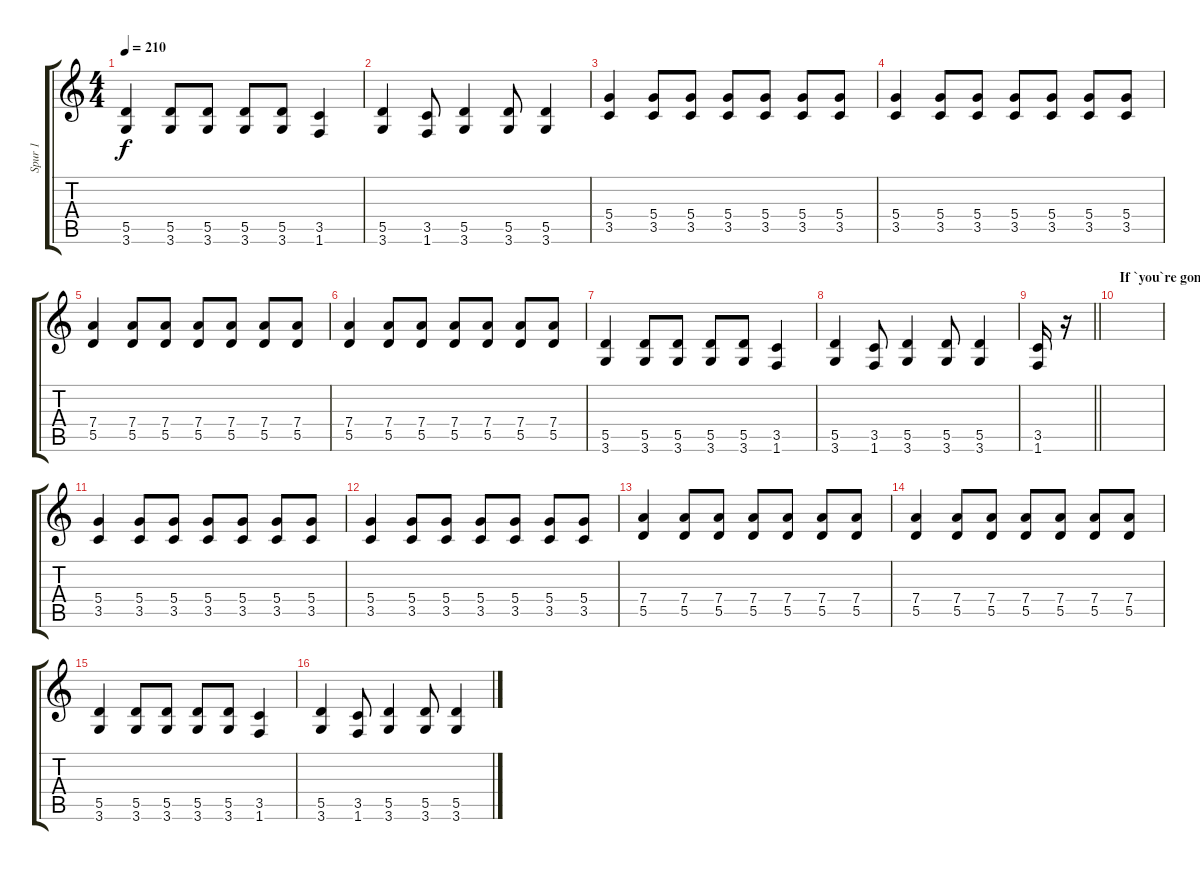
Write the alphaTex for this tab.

\track ("Spur 1" "Spur 1") {instrument distortionguitar}
\staff {score tabs}
\tuning (E4 B3 G3 D3 A2 E2) {hide}
\ts (4 4)
\tempo 210
\clef g2
\ks c
(5.5 3.6).4{dy f} (5.5 3.6).8 (5.5 3.6).8 (5.5 3.6).8 (5.5 3.6).8 (3.5 1.6).4 |
(5.5 3.6).4 (3.5 1.6).8 (5.5 3.6).4 (5.5 3.6).8 (5.5 3.6).4 |
(5.4 3.5).4 (5.4 3.5).8 (5.4 3.5).8 (5.4 3.5).8 (5.4 3.5).8 (5.4 3.5).8 (5.4 3.5).8 |
(5.4 3.5).4 (5.4 3.5).8 (5.4 3.5).8 (5.4 3.5).8 (5.4 3.5).8 (5.4 3.5).8 (5.4 3.5).8 |
(7.4 5.5).4 (7.4 5.5).8 (7.4 5.5).8 (7.4 5.5).8 (7.4 5.5).8 (7.4 5.5).8 (7.4 5.5).8 |
(7.4 5.5).4 (7.4 5.5).8 (7.4 5.5).8 (7.4 5.5).8 (7.4 5.5).8 (7.4 5.5).8 (7.4 5.5).8 |
(5.5 3.6).4 (5.5 3.6).8 (5.5 3.6).8 (5.5 3.6).8 (5.5 3.6).8 (3.5 1.6).4 |
(5.5 3.6).4 (3.5 1.6).8 (5.5 3.6).4 (5.5 3.6).8 (5.5 3.6).4 |
\barLineRight lightlight
(3.5 1.6).16 r.16 |
\section ("" "If `you`re gonna be dumb")
|
(5.4 3.5).4 (5.4 3.5).8 (5.4 3.5).8 (5.4 3.5).8 (5.4 3.5).8 (5.4 3.5).8 (5.4 3.5).8 |
(5.4 3.5).4 (5.4 3.5).8 (5.4 3.5).8 (5.4 3.5).8 (5.4 3.5).8 (5.4 3.5).8 (5.4 3.5).8 |
(7.4 5.5).4 (7.4 5.5).8 (7.4 5.5).8 (7.4 5.5).8 (7.4 5.5).8 (7.4 5.5).8 (7.4 5.5).8 |
(7.4 5.5).4 (7.4 5.5).8 (7.4 5.5).8 (7.4 5.5).8 (7.4 5.5).8 (7.4 5.5).8 (7.4 5.5).8 |
(5.5 3.6).4 (5.5 3.6).8 (5.5 3.6).8 (5.5 3.6).8 (5.5 3.6).8 (3.5 1.6).4 |
(5.5 3.6).4 (3.5 1.6).8 (5.5 3.6).4 (5.5 3.6).8 (5.5 3.6).4
